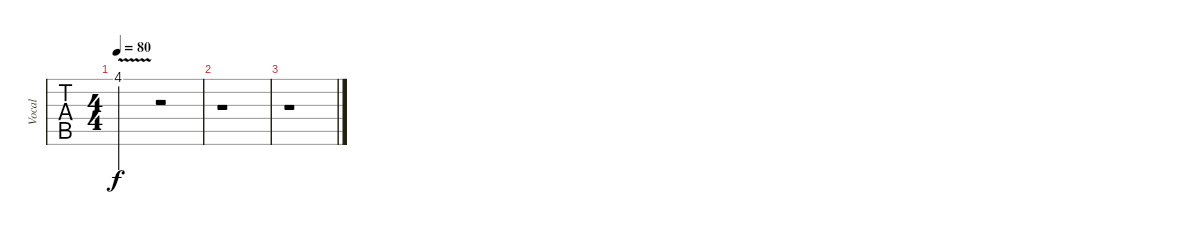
\track ("Vocal" "Vocal") {instrument violin}
\staff {tabs}
\tuning (E4 B3 G3 D3 A2 E2) {hide}
\ts (4 4)
\tempo 80
\clef g2
\ks c
4.1{v t}.2{dy f} r.2 |
r.1 |
r.1
